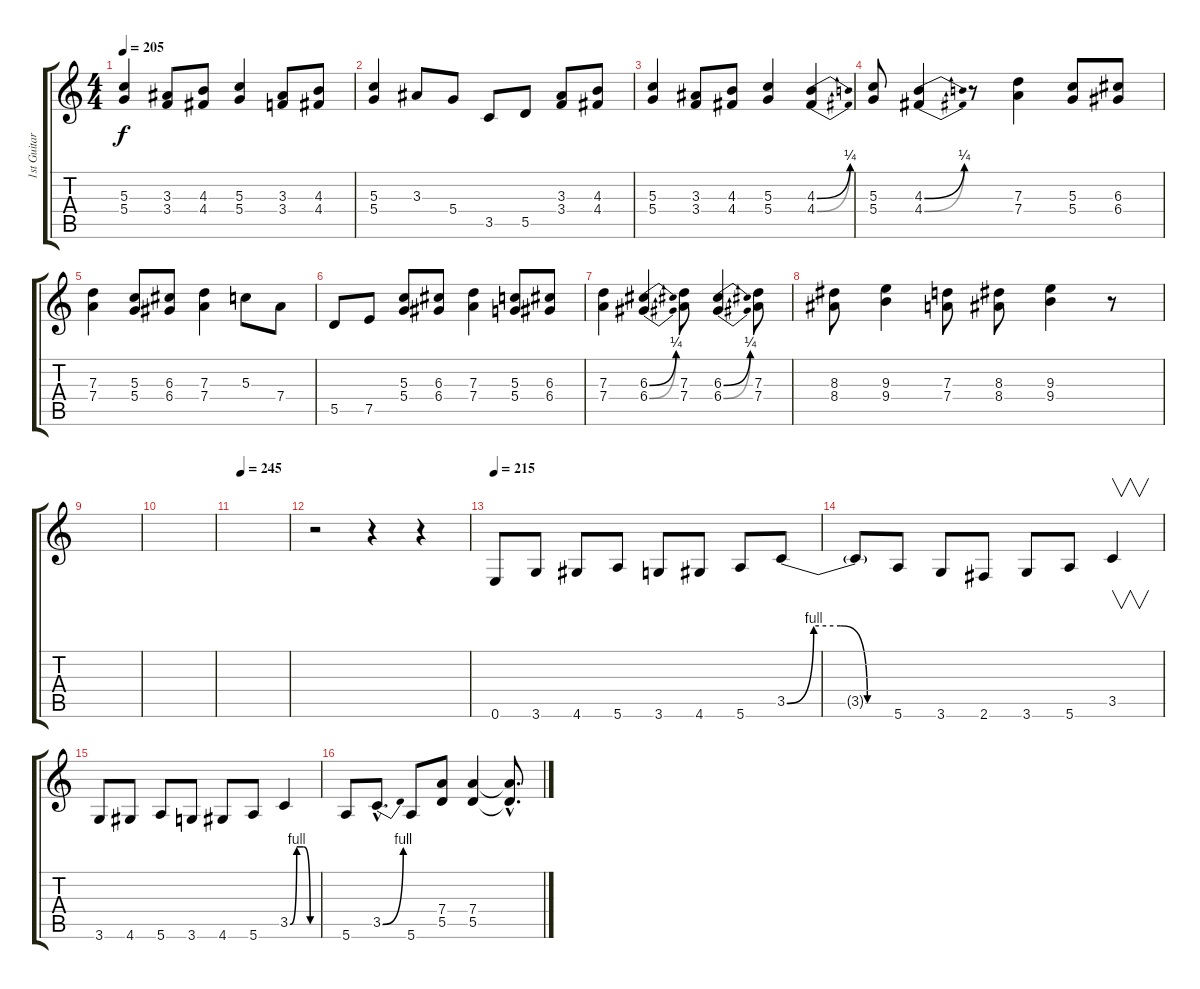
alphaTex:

\track ("1st Guitar" "1st Guitar") {instrument overdrivenguitar}
\staff {score tabs}
\tuning (E4 B3 G3 D3 A2 E2) {hide}
\ts (4 4)
\tempo 205
\clef g2
\ks c
(5.3 5.4).4{dy f} (3.3 3.4).8 (4.3 4.4).8 (5.3 5.4).4 (3.3 3.4).8 (4.3 4.4).8 |
(5.3 5.4).4 3.3.8 5.4.8 3.5.8 5.5.8 (3.3 3.4).8 (4.3 4.4).8 |
(5.3 5.4).4 (3.3 3.4).8 (4.3 4.4).8 (5.3 5.4).4 (4.3{be (bend 0 0 60 1)} 4.4{be (bend 0 0 60 1)}).4 |
(5.3 5.4).8 (4.3{be (bend 0 0 60 1)} 4.4{be (bend 0 0 60 1)}).4 r.8 (7.3 7.4).4 (5.3 5.4).8 (6.3 6.4).8 |
(7.3 7.4).4 (5.3 5.4).8 (6.3 6.4).8 (7.3 7.4).4 5.3.8 7.4.8 |
5.5.8 7.5.8 (5.3 5.4).8 (6.3 6.4).8 (7.3 7.4).4 (5.3 5.4).8 (6.3 6.4).8 |
(7.3 7.4).4 (6.3{be (bend 0 0 60 1)} 6.4{be (bend 0 0 60 1)}).4 (7.3 7.4).8 (6.3{be (bend 0 0 60 1)} 6.4{be (bend 0 0 60 1)}).4 (7.3 7.4).8 |
(8.3 8.4).8 (9.3 9.4).4 (7.3 7.4).8 (8.3 8.4).8 (9.3 9.4).4 r.8 |
|
|
\tempo (245 0.125)
|
r.2 r.4 r.4 |
\tempo 215
0.6.8 3.6.8 4.6.8 5.6.8 3.6.8 4.6.8 5.6.8 3.5{be (custom 0 0 15 4 30 4 45 0 60 0)}.8 |
3.5{t}.8 5.6.8 3.6.8 2.6.8 3.6.8 5.6.8 3.5.4{v} |
3.6.8 4.6.8 5.6.8 3.6.8 4.6.8 5.6.8 3.5{be (custom 0 0 15 4 30 4 45 0 60 0)}.4 |
5.6.8 3.5{be (bend 0 0 60 4) hac}.8{d} 5.6.8 (7.4 5.5).8 (7.4 5.5).4 (7.4{hac t} 5.5{hac t}).8{d}
